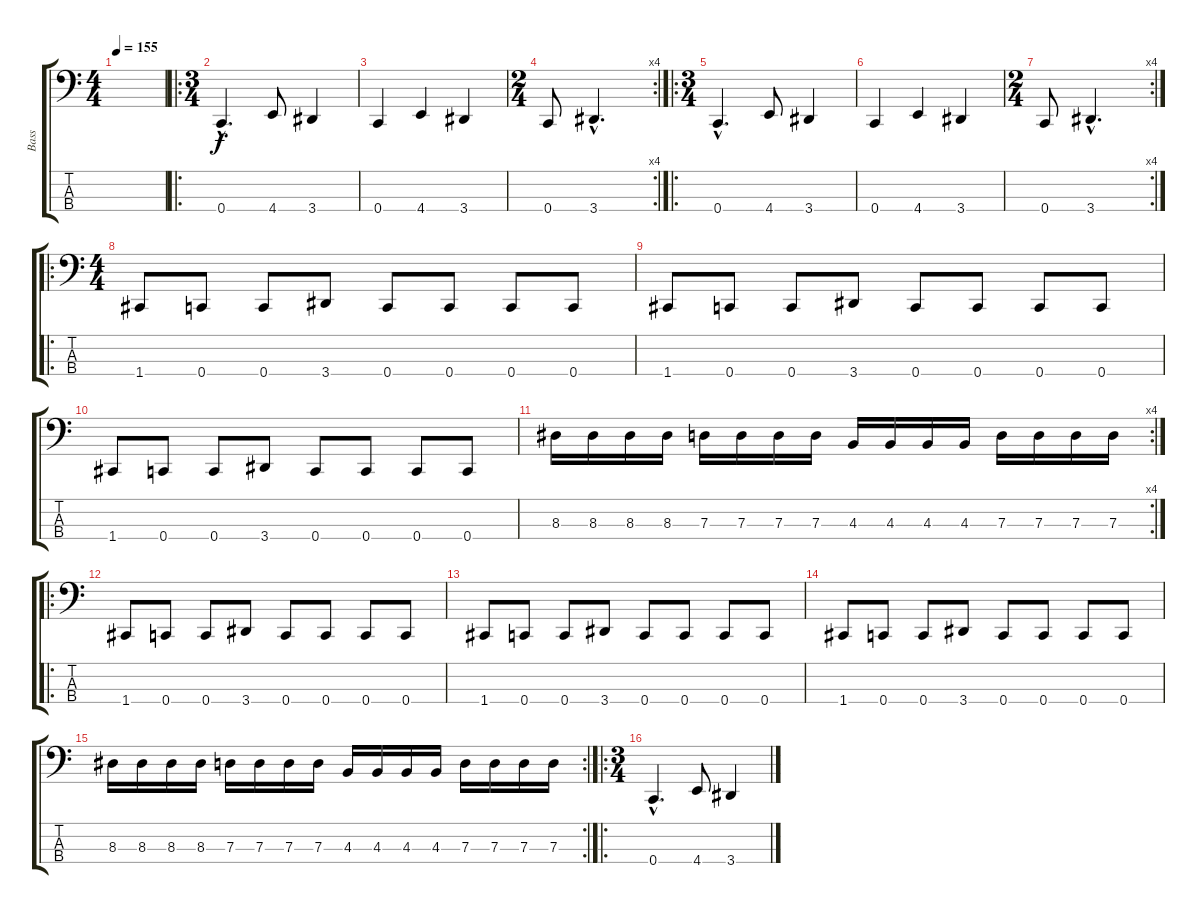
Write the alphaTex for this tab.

\track ("Bass" "Bass") {instrument electricbassfinger}
\staff {score tabs}
\tuning (F2 C2 G1 C1) {hide}
\ts (4 4)
\tempo 155
\clef f4
\ks c
|
\ro
\ts (3 4)
0.4{hac}.4{d} 4.4.8 3.4.4 |
0.4.4 4.4.4 3.4.4 |
\rc 4
\ts (2 4)
0.4.8 3.4{hac}.4{d} |
\ro
\ts (3 4)
0.4{hac}.4{d} 4.4.8 3.4.4 |
0.4.4 4.4.4 3.4.4 |
\rc 4
\ts (2 4)
0.4.8 3.4{hac}.4{d} |
\ro
\ts (4 4)
1.4.8 0.4.8 0.4.8 3.4.8 0.4.8 0.4.8 0.4.8 0.4.8 |
1.4.8 0.4.8 0.4.8 3.4.8 0.4.8 0.4.8 0.4.8 0.4.8 |
1.4.8 0.4.8 0.4.8 3.4.8 0.4.8 0.4.8 0.4.8 0.4.8 |
\rc 4
8.3.16 8.3.16 8.3.16 8.3.16 7.3.16 7.3.16 7.3.16 7.3.16 4.3.16 4.3.16 4.3.16 4.3.16 7.3.16 7.3.16 7.3.16 7.3.16 |
\ro
1.4.8 0.4.8 0.4.8 3.4.8 0.4.8 0.4.8 0.4.8 0.4.8 |
1.4.8 0.4.8 0.4.8 3.4.8 0.4.8 0.4.8 0.4.8 0.4.8 |
1.4.8 0.4.8 0.4.8 3.4.8 0.4.8 0.4.8 0.4.8 0.4.8 |
\rc 2
8.3.16 8.3.16 8.3.16 8.3.16 7.3.16 7.3.16 7.3.16 7.3.16 4.3.16 4.3.16 4.3.16 4.3.16 7.3.16 7.3.16 7.3.16 7.3.16 |
\ro
\ts (3 4)
0.4{hac}.4{d} 4.4.8 3.4.4
